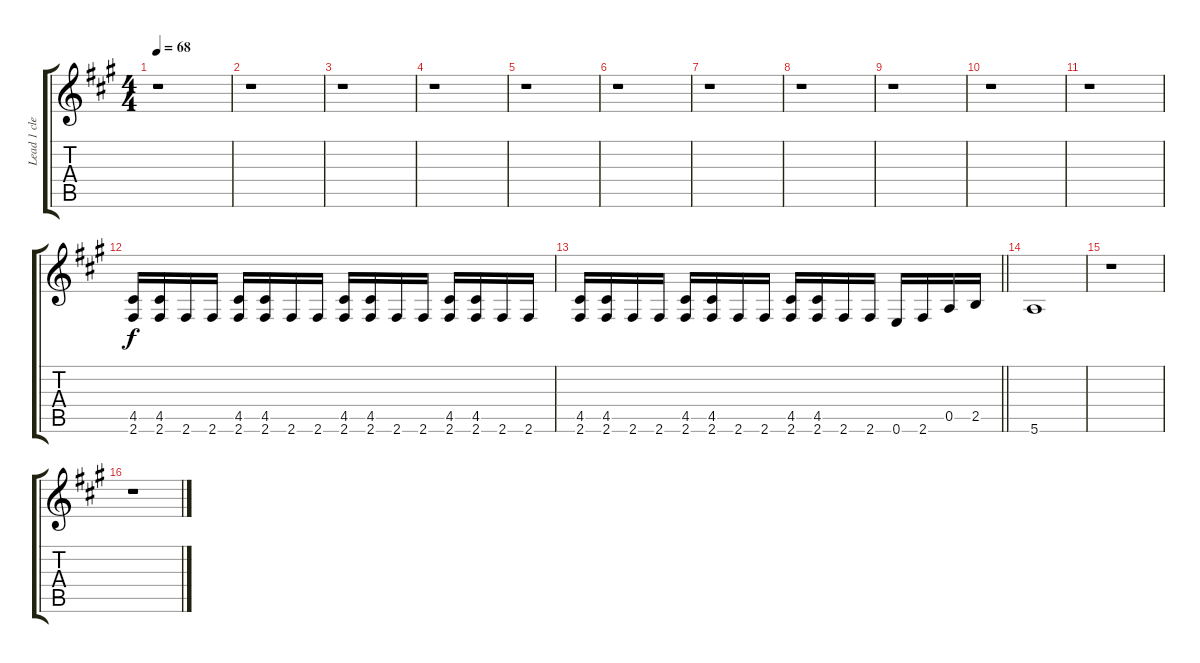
\track ("Lead 1 clean" "Lead 1 cle") {instrument electricguitarjazz}
\staff {score tabs}
\tuning (E4 B3 G3 D3 A2 E2) {hide}
\ts (4 4)
\tempo 68
\clef g2
\ks a
r.1{dy f} |
r.1 |
r.1 |
r.1 |
r.1 |
r.1 |
r.1 |
r.1 |
r.1 |
r.1 |
r.1 |
(4.5 2.6).16 (4.5 2.6).16 2.6.16 2.6.16 (4.5 2.6).16 (4.5 2.6).16 2.6.16 2.6.16 (4.5 2.6).16 (4.5 2.6).16 2.6.16 2.6.16 (4.5 2.6).16 (4.5 2.6).16 2.6.16 2.6.16 |
\barLineRight lightlight
(4.5 2.6).16 (4.5 2.6).16 2.6.16 2.6.16 (4.5 2.6).16 (4.5 2.6).16 2.6.16 2.6.16 (4.5 2.6).16 (4.5 2.6).16 2.6.16 2.6.16 0.6.16 2.6.16 0.5.16 2.5.16 |
5.6.1 |
r.1 |
r.1
